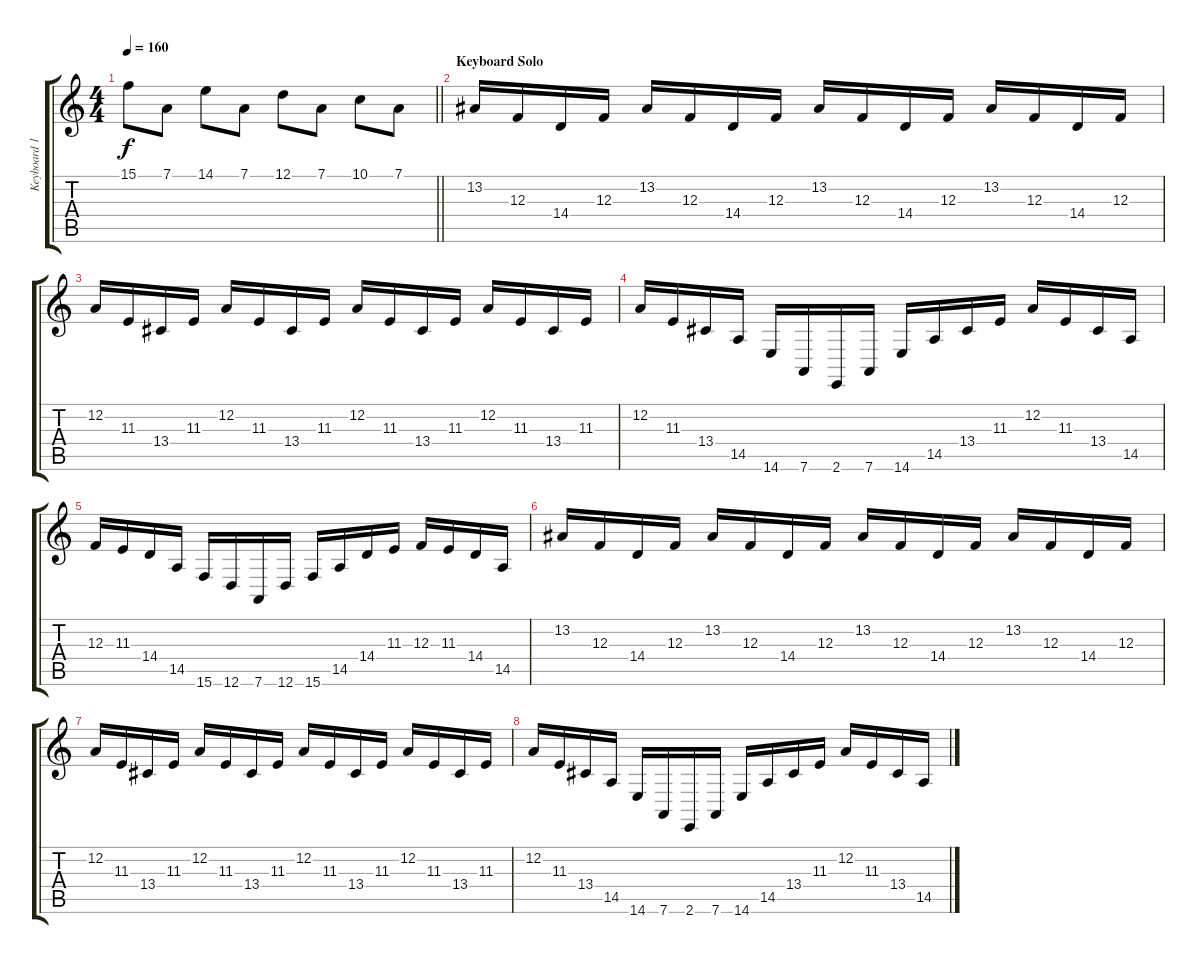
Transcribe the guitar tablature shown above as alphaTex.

\track ("Keyboard 1" "Keyboard 1") {instrument lead2sawtooth}
\staff {score tabs}
\tuning (D4 A3 F3 C3 G2 D2) {hide}
\ts (4 4)
\tempo 160
\clef g2
\barLineRight lightlight
\ks c
15.1.8{dy f} 7.1.8 14.1.8 7.1.8 12.1.8 7.1.8 10.1.8 7.1.8 |
\section ("" "Keyboard Solo")
13.2.16 12.3.16 14.4.16 12.3.16 13.2.16 12.3.16 14.4.16 12.3.16 13.2.16 12.3.16 14.4.16 12.3.16 13.2.16 12.3.16 14.4.16 12.3.16 |
12.2.16 11.3.16 13.4.16 11.3.16 12.2.16 11.3.16 13.4.16 11.3.16 12.2.16 11.3.16 13.4.16 11.3.16 12.2.16 11.3.16 13.4.16 11.3.16 |
12.2.16 11.3.16 13.4.16 14.5.16 14.6.16 7.6.16 2.6.16 7.6.16 14.6.16 14.5.16 13.4.16 11.3.16 12.2.16 11.3.16 13.4.16 14.5.16 |
12.3.16 11.3.16 14.4.16 14.5.16 15.6.16 12.6.16 7.6.16 12.6.16 15.6.16 14.5.16 14.4.16 11.3.16 12.3.16 11.3.16 14.4.16 14.5.16 |
13.2.16 12.3.16 14.4.16 12.3.16 13.2.16 12.3.16 14.4.16 12.3.16 13.2.16 12.3.16 14.4.16 12.3.16 13.2.16 12.3.16 14.4.16 12.3.16 |
12.2.16 11.3.16 13.4.16 11.3.16 12.2.16 11.3.16 13.4.16 11.3.16 12.2.16 11.3.16 13.4.16 11.3.16 12.2.16 11.3.16 13.4.16 11.3.16 |
12.2.16 11.3.16 13.4.16 14.5.16 14.6.16 7.6.16 2.6.16 7.6.16 14.6.16 14.5.16 13.4.16 11.3.16 12.2.16 11.3.16 13.4.16 14.5.16
